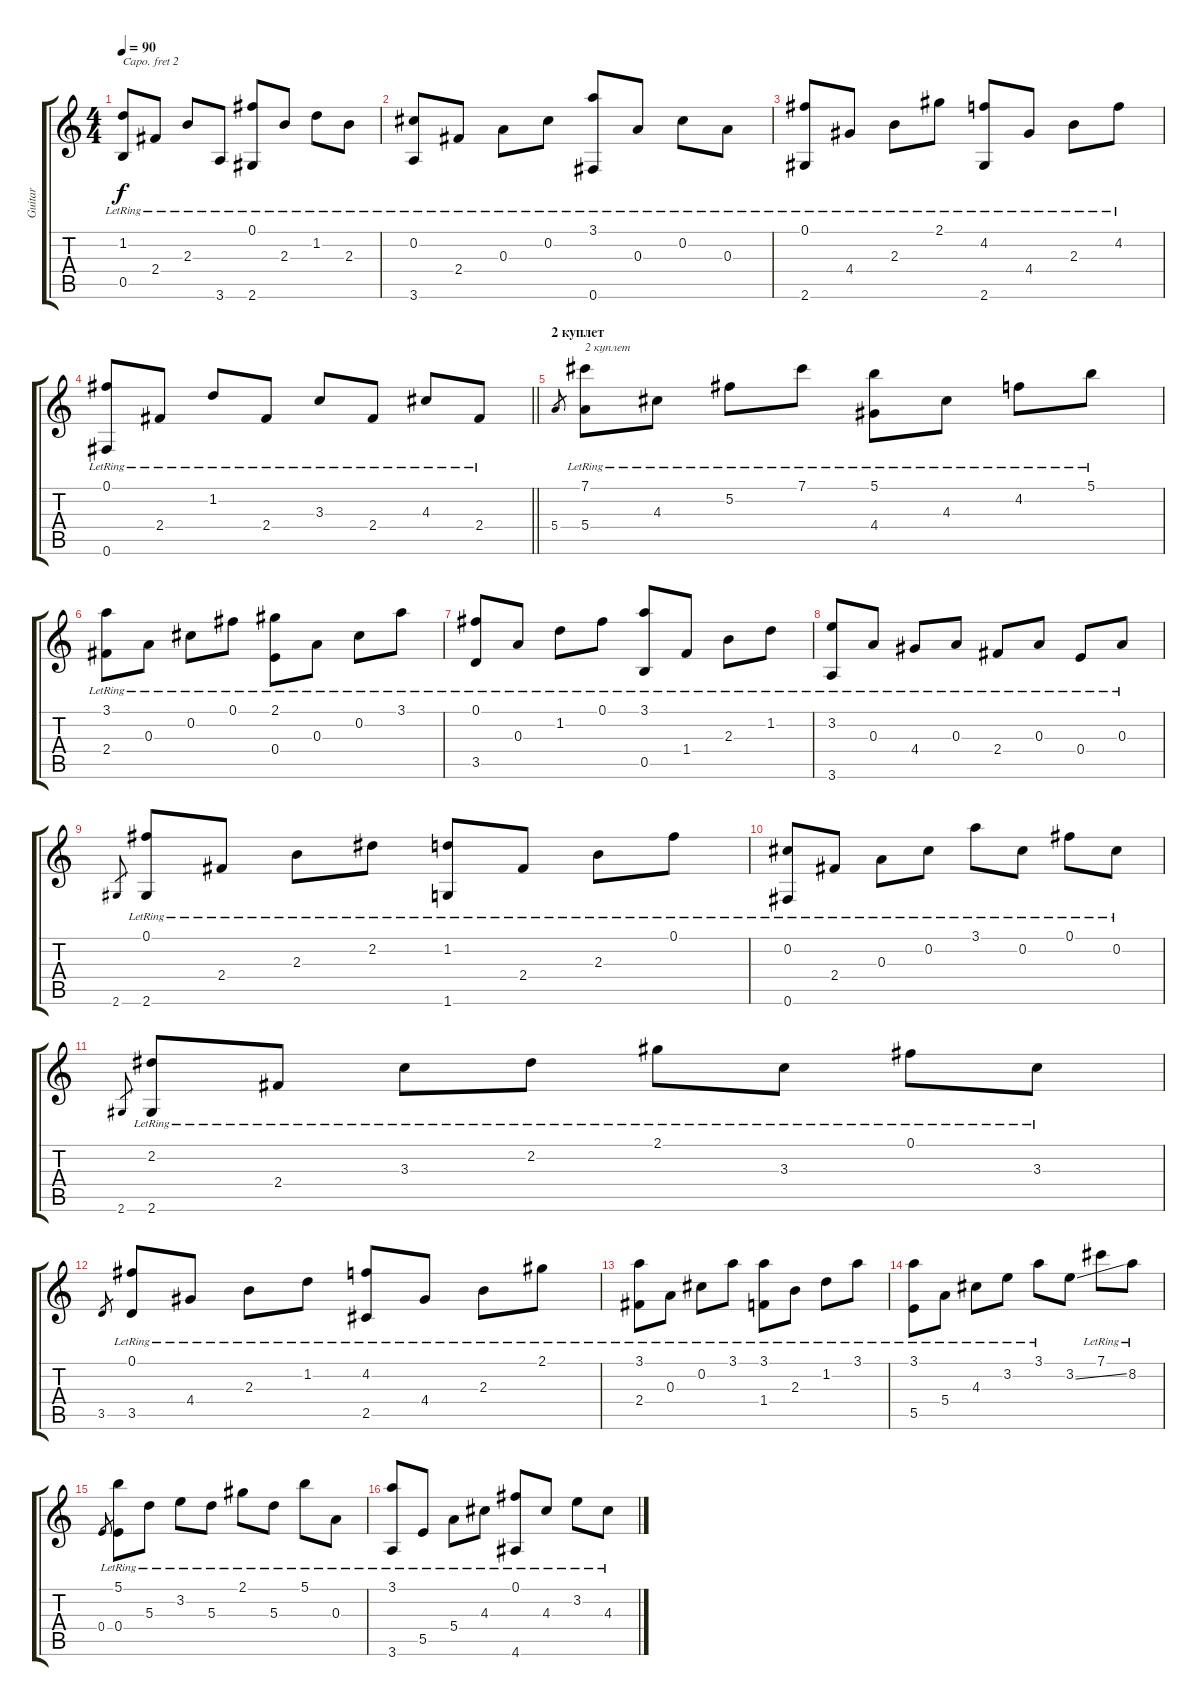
\track ("Guitar" "Guitar") {instrument acousticguitarnylon}
\staff {score tabs}
\capo 2
\tuning (E4 B3 G3 D3 A2 E2) {hide}
\ts (4 4)
\tempo 90
\clef g2
\ks c
(1.2{lr} 0.5{lr}).8{dy f} 2.4{lr}.8 2.3{lr}.8 3.6{lr}.8 (0.1{lr} 2.6{lr}).8 2.3{lr}.8 1.2{lr}.8 2.3{lr}.8 |
(0.2{lr} 3.6{lr}).8 2.4{lr}.8 0.3{lr}.8 0.2{lr}.8 (3.1{lr} 0.6{lr}).8 0.3{lr}.8 0.2{lr}.8 0.3{lr}.8 |
(0.1{lr} 2.6{lr}).8 4.4{lr}.8 2.3{lr}.8 2.1{lr}.8 (4.2{lr} 2.6{lr}).8 4.4{lr}.8 2.3{lr}.8 4.2{lr}.8 |
\barLineRight lightlight
(0.1{lr} 0.6{lr}).8 2.4{lr}.8 1.2{lr}.8 2.4{lr}.8 3.3{lr}.8 2.4{lr}.8 4.3{lr}.8 2.4{lr}.8 |
\section ("" "2 куплет")
5.4.8{gr} (7.1{lr} 5.4{lr}).8{txt "2 куплет"} 4.3{lr}.8 5.2{lr}.8 7.1{lr}.8 (5.1{lr} 4.4{lr}).8 4.3{lr}.8 4.2{lr}.8 5.1{lr}.8 |
(3.1{lr} 2.4{lr}).8 0.3{lr}.8 0.2{lr}.8 0.1{lr}.8 (2.1{lr} 0.4{lr}).8 0.3{lr}.8 0.2{lr}.8 3.1{lr}.8 |
(0.1{lr} 3.5{lr}).8 0.3{lr}.8 1.2{lr}.8 0.1{lr}.8 (3.1{lr} 0.5{lr}).8 1.4{lr}.8 2.3{lr}.8 1.2{lr}.8 |
(3.2{lr} 3.6{lr}).8 0.3{lr}.8 4.4{lr}.8 0.3{lr}.8 2.4{lr}.8 0.3{lr}.8 0.4{lr}.8 0.3{lr}.8 |
2.6.8{gr} (0.1{lr} 2.6{lr}).8 2.4{lr}.8 2.3{lr}.8 2.2{lr}.8 (1.2{lr} 1.6{lr}).8 2.4{lr}.8 2.3{lr}.8 0.1{lr}.8 |
(0.2{lr} 0.6{lr}).8 2.4{lr}.8 0.3{lr}.8 0.2{lr}.8 3.1{lr}.8 0.2{lr}.8 0.1{lr}.8 0.2{lr}.8 |
2.6.8{gr} (2.2{lr} 2.6{lr}).8 2.4{lr}.8 3.3{lr}.8 2.2{lr}.8 2.1{lr}.8 3.3{lr}.8 0.1{lr}.8 3.3{lr}.8 |
3.5.8{gr} (0.1{lr} 3.5{lr}).8 4.4{lr}.8 2.3{lr}.8 1.2{lr}.8 (4.2{lr} 2.5{lr}).8 4.4{lr}.8 2.3{lr}.8 2.1{lr}.8 |
(3.1{lr} 2.4{lr}).8 0.3{lr}.8 0.2{lr}.8 3.1{lr}.8 (3.1{lr} 1.4{lr}).8 2.3{lr}.8 1.2{lr}.8 3.1{lr}.8 |
(3.1{lr} 5.5{lr}).8 5.4{lr}.8 4.3{lr}.8 3.2{lr}.8 3.1{lr}.8 3.2{ss}.8 7.1{lr}.8 8.2{lr}.8 |
0.4.8{gr} (5.1{lr} 0.4{lr}).8 5.3{lr}.8 3.2{lr}.8 5.3{lr}.8 2.1{lr}.8 5.3{lr}.8 5.1{lr}.8 0.3{lr}.8 |
(3.1{lr} 3.6{lr}).8 5.5{lr}.8 5.4{lr}.8 4.3{lr}.8 (0.1{lr} 4.6{lr}).8 4.3{lr}.8 3.2{lr}.8 4.3{lr}.8
